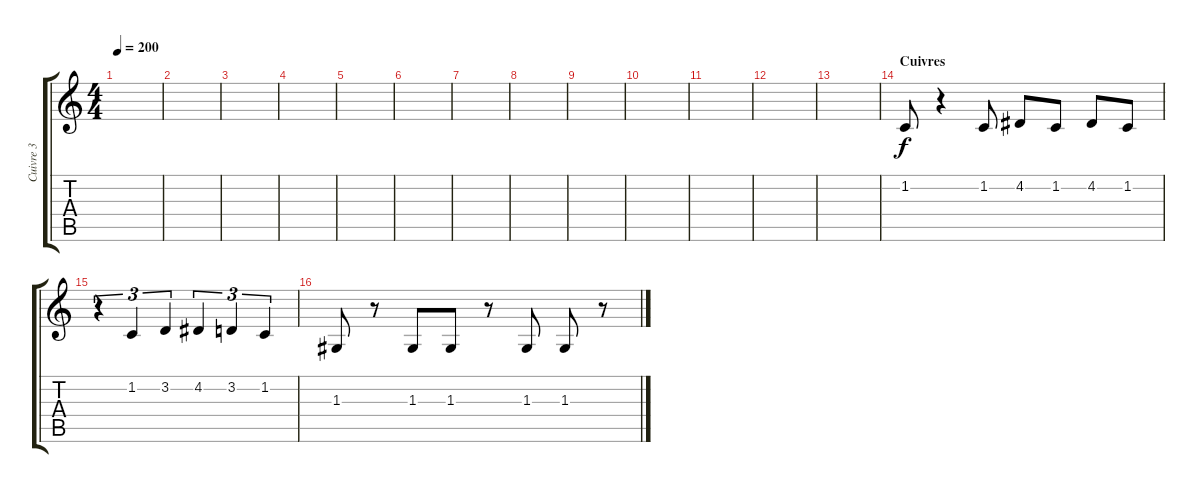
\track ("Cuivre 3" "Cuivre 3") {instrument trumpet}
\staff {score tabs}
\tuning (E4 B3 G3 D3 A2 E2) {hide}
\ts (4 4)
\tempo 200
\clef g2
\ks c
|
|
|
|
|
|
|
|
|
|
|
|
|
\section ("" "Cuivres")
1.2.8 r.4 1.2.8 4.2.8 1.2.8 4.2.8 1.2.8 |
r.4{tu (3 2)} 1.2.4{tu (3 2)} 3.2.4{tu (3 2)} 4.2.4{tu (3 2)} 3.2.4{tu (3 2)} 1.2.4{tu (3 2)} |
1.3.8 r.8 1.3.8 1.3.8 r.8 1.3.8 1.3.8 r.8
